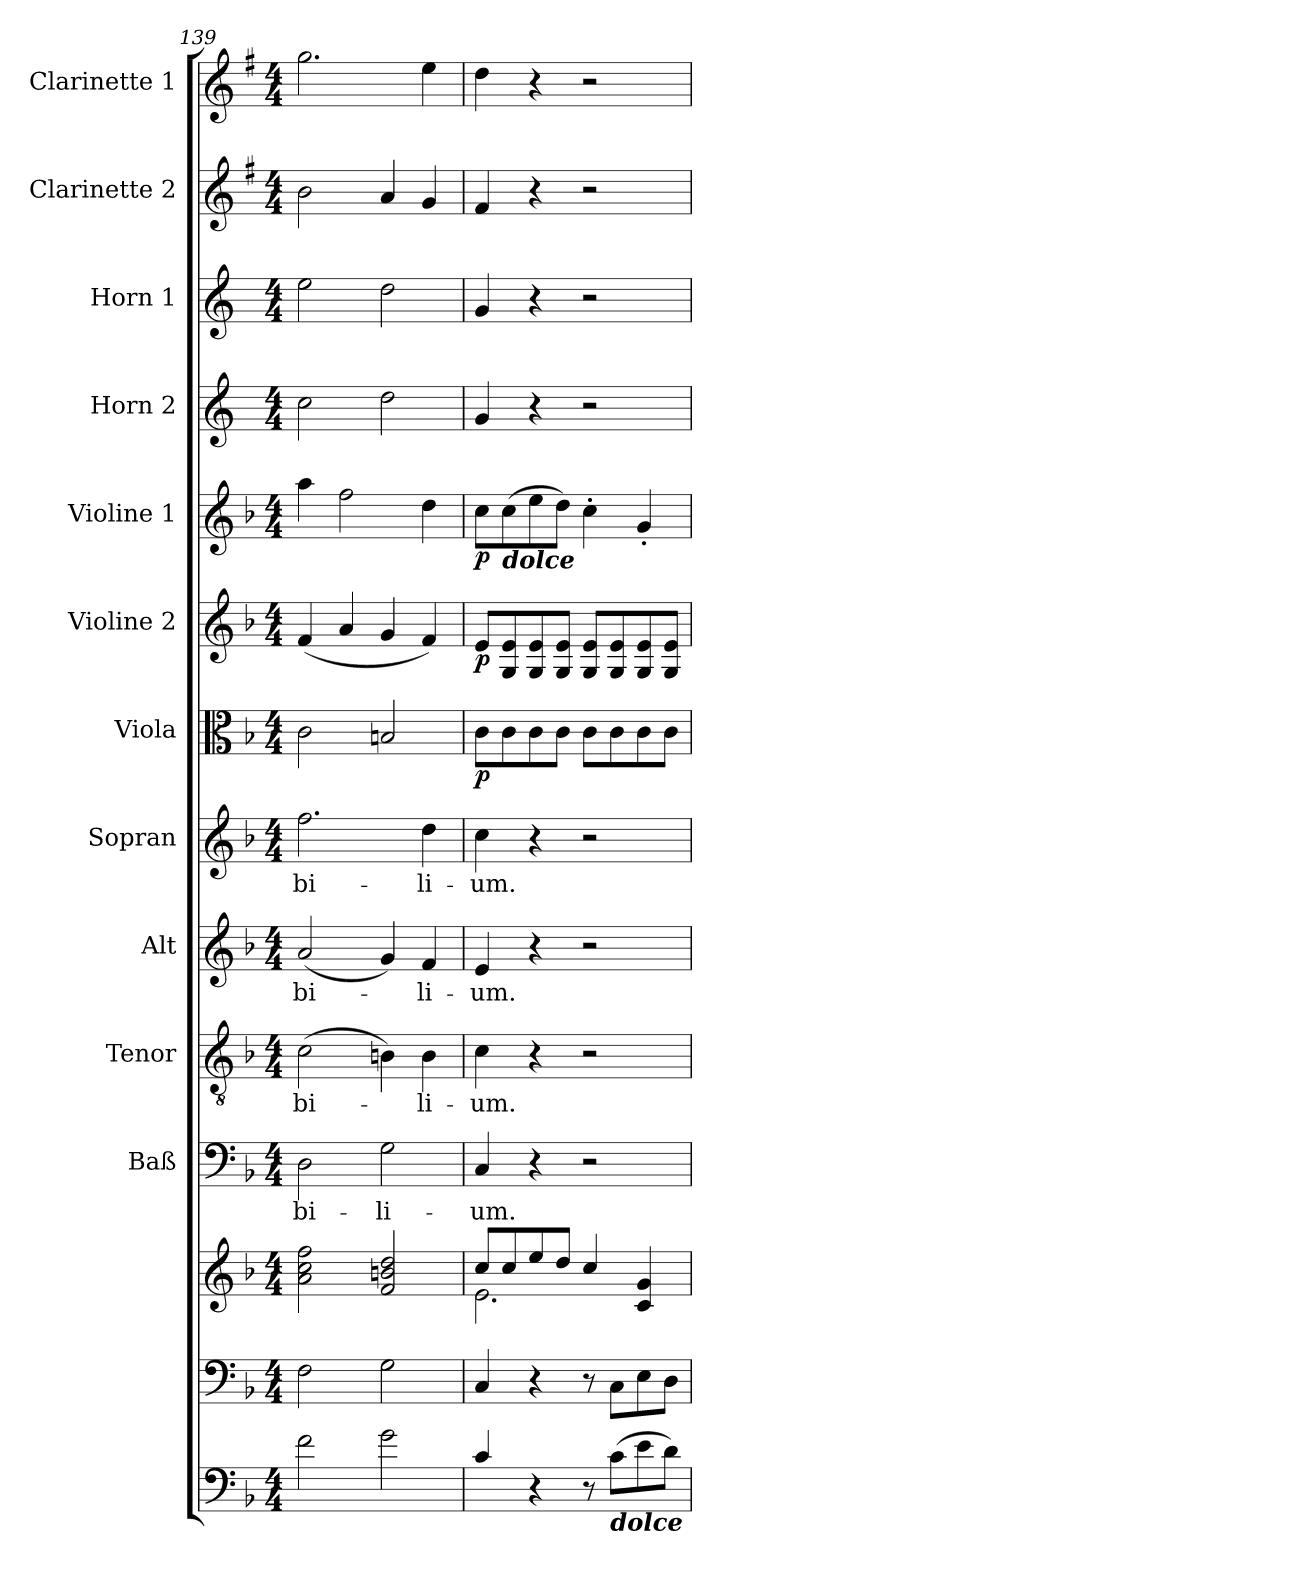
**kern	**kern	**kern	**kern	**text	**kern	**text	**kern	**text	**kern	**text	**kern	**dynam	**kern	**dynam	**kern	**dynam	**kern	**kern	**kern	**kern
*part13	*part12	*part12	*part11	*part11	*part10	*part10	*part9	*part9	*part8	*part8	*part7	*part7	*part6	*part6	*part5	*part5	*part4	*part3	*part2	*part1
*staff14	*staff13	*staff12	*staff11	*staff11	*staff10	*staff10	*staff9	*staff9	*staff8	*staff8	*staff7	*staff7	*staff6	*staff6	*staff5	*staff5	*staff4	*staff3	*staff2	*staff1
*	*	*	*I"Baß	*	*I"Tenor	*	*I"Alt	*	*I"Sopran	*	*I"Viola	*	*I"Violine 2	*	*I"Violine 1	*	*I"Horn 2	*I"Horn 1	*I"Clarinette 2	*I"Clarinette 1
*	*	*	*I'Baß	*	*I'Ten	*	*I'Alt	*	*I'Sop	*	*I'Vla.	*	*I'Vln. 2	*	*I'Vln. 1	*	*I'Hrn. 2	*I'Hrn. 1	*	*
*clefF4	*clefF4	*clefG2	*clefF4	*	*clefGv2	*	*clefG2	*	*clefG2	*	*clefC3	*	*clefG2	*	*clefG2	*	*clefG2	*clefG2	*clefG2	*clefG2
*ITrd7c12	*	*	*	*	*	*	*	*	*	*	*	*	*	*	*	*	*ITrd4c7	*ITrd4c7	*ITrd1c2	*ITrd1c2
*k[b-]	*k[b-]	*k[b-]	*k[b-]	*	*k[b-]	*	*k[b-]	*	*k[b-]	*	*k[b-]	*	*k[b-]	*	*k[b-]	*	*k[b-]	*k[b-]	*k[b-]	*k[b-]
*F:	*F:	*F:	*F:	*	*F:	*	*F:	*	*F:	*	*F:	*	*F:	*	*F:	*	*F:	*F:	*F:	*F:
*M4/4	*M4/4	*M4/4	*M4/4	*	*M4/4	*	*M4/4	*	*M4/4	*	*M4/4	*	*M4/4	*	*M4/4	*	*M4/4	*M4/4	*M4/4	*M4/4
=139	=139	=139	=139	=139	=139	=139	=139	=139	=139	=139	=139	=139	=139	=139	=139	=139	=139	=139	=139	=139
!	!	!	!	!LO:LY:b	!	!LO:LY:b	!	!LO:LY:b	!	!LO:LY:b	!	!	!	!	!	!	!	!	!	!
2F\	2F\	2a\ 2cc\ 2ff\	2D\	-bi-	(>2c\	-bi-	(<2a/	-bi-	2.ff\	-bi-	2c\	.	(<4f/	.	4aa\	.	2f\	2a\	2a\	2.ff\
.	.	.	.	.	.	.	.	.	.	.	.	.	4a/	.	2ff\	.	.	.	.	.
!	!	!	!	!LO:LY:b	!	!	!	!	!	!	!	!	!	!	!	!	!	!	!	!
2G\	2G\	2f/ 2bn/ 2dd/	2G\	-li-	4Bn\)	.	4g/)	.	.	.	2Bn/	.	4g/	.	.	.	2g\	2g\	4g/	.
!	!	!	!	!	!	!LO:LY:b	!	!LO:LY:b	!	!LO:LY:b	!	!	!	!	!	!	!	!	!	!
.	.	.	.	.	4B\	-li-	4f/	-li-	4dd\	-li-	.	.	4f/)	.	4dd\	.	.	.	4f/	4dd\
=140	=140	=140	=140	=140	=140	=140	=140	=140	=140	=140	=140	=140	=140	=140	=140	=140	=140	=140	=140	=140
*	*	*^	*	*	*	*	*	*	*	*	*	*	*	*	*	*	*	*	*	*
!	!	!	!	!	!LO:LY:b	!	!LO:LY:b	!	!LO:LY:b	!	!LO:LY:b	!	!LO:DY:b	!	!LO:DY:b	!	!LO:DY:b	!	!	!	!
4C/	4C/	8cc/L	2.e\	4C/	-um.	4c\	-um.	4e/	-um.	4cc\	-um.	8c\L	p	8e/L	p	8cc\L	p	4c/	4c/	4e/	4cc\
!	!	!	!	!	!	!	!	!	!	!	!	!	!	!	!	!LO:TX:b:Bi:t=dolce	!	!	!	!	!
.	.	8cc/	.	.	.	.	.	.	.	.	.	8c\	.	8G/ 8e/	.	(>8cc\	.	.	.	.	.
4r	4r	8ee/	.	4r	.	4r	.	4r	.	4r	.	8c\	.	8G/ 8e/	.	8ee\	.	4r	4r	4r	4r
.	.	8dd/J	.	.	.	.	.	.	.	.	.	8c\J	.	8G/ 8e/J	.	8dd\J)	.	.	.	.	.
8r	8r	4cc/	.	2r	.	2r	.	2r	.	2r	.	8c\L	.	8G/ 8e/L	.	4cc'>\	.	2r	2r	2r	2r
!LO:TX:b:Bi:t=dolce	!	!	!	!	!	!	!	!	!	!	!	!	!	!	!	!	!	!	!	!	!
(>8C\L	8C\L	.	.	.	.	.	.	.	.	.	.	8c\	.	8G/ 8e/	.	.	.	.	.	.	.
8E\	8E\	4c/ 4g/	4ryy	.	.	.	.	.	.	.	.	8c\	.	8G/ 8e/	.	4g'</	.	.	.	.	.
8D\J)	8D\J	.	.	.	.	.	.	.	.	.	.	8c\J	.	8G/ 8e/J	.	.	.	.	.	.	.
*	*	*v	*v	*	*	*	*	*	*	*	*	*	*	*	*	*	*	*	*	*	*
=	=	=	=	=	=	=	=	=	=	=	=	=	=	=	=	=	=	=	=	=
*-	*-	*-	*-	*-	*-	*-	*-	*-	*-	*-	*-	*-	*-	*-	*-	*-	*-	*-	*-	*-
